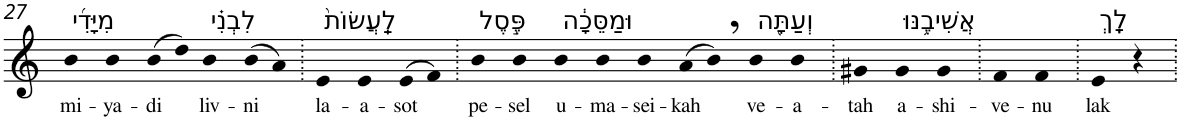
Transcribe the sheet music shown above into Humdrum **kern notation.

**kern	**text
*part1	*part1
*staff1	*staff1
*I"Piano	*
*I'Pno	*
!!LO:PB:g=z
*clefG2	*
*k[]	*
=27	=27
!LO:TX:a:t=מִיָּדִ֜י	!
!	!LO:LY:b
4b	mi-
!	!LO:LY:b
4b	-ya-
!	!LO:LY:b
(>8b	-di
8dd)	.
!LO:TX:a:t=לִבְנִ֗י	!
!	!LO:LY:b
4b	liv-
!	!LO:LY:b
(>8b	-ni
8a)	.
=28.	=28.
!LO:TX:a:t=לַֽעֲשׂוֹת֙	!
!	!LO:LY:b
4e	la-
!	!LO:LY:b
4e	-a-
!	!LO:LY:b
(>8e	-sot
8f)	.
=29.	=29.
!LO:TX:a:t=פֶּ֣סֶל	!
!	!LO:LY:b
4b	pe-
!	!LO:LY:b
4b	-sel
!LO:TX:a:t=וּמַסֵּכָ֔ה	!
!	!LO:LY:b
4b	u-
!	!LO:LY:b
4b	-ma-
!	!LO:LY:b
4b	-sei-
!	!LO:LY:b
(>8a	-kah
8b,)	.
!LO:TX:a:t=וְעַתָּ֖ה	!
!	!LO:LY:b
4b	ve-
!	!LO:LY:b
4b	-a-
=30.	=30.
!	!LO:LY:b
4g#X	-tah
!LO:TX:a:t=אֲשִׁיבֶ֥נּוּ	!
!	!LO:LY:b
4g#	a-
!	!LO:LY:b
4g#	-shi-
=31.	=31.
!	!LO:LY:b
4f	-ve-
!	!LO:LY:b
4f	-nu
=32.	=32.
!LO:TX:a:t=לָֽךְ	!
!	!LO:LY:b
4e	lak
4r	.
=.	=.
*-	*-
